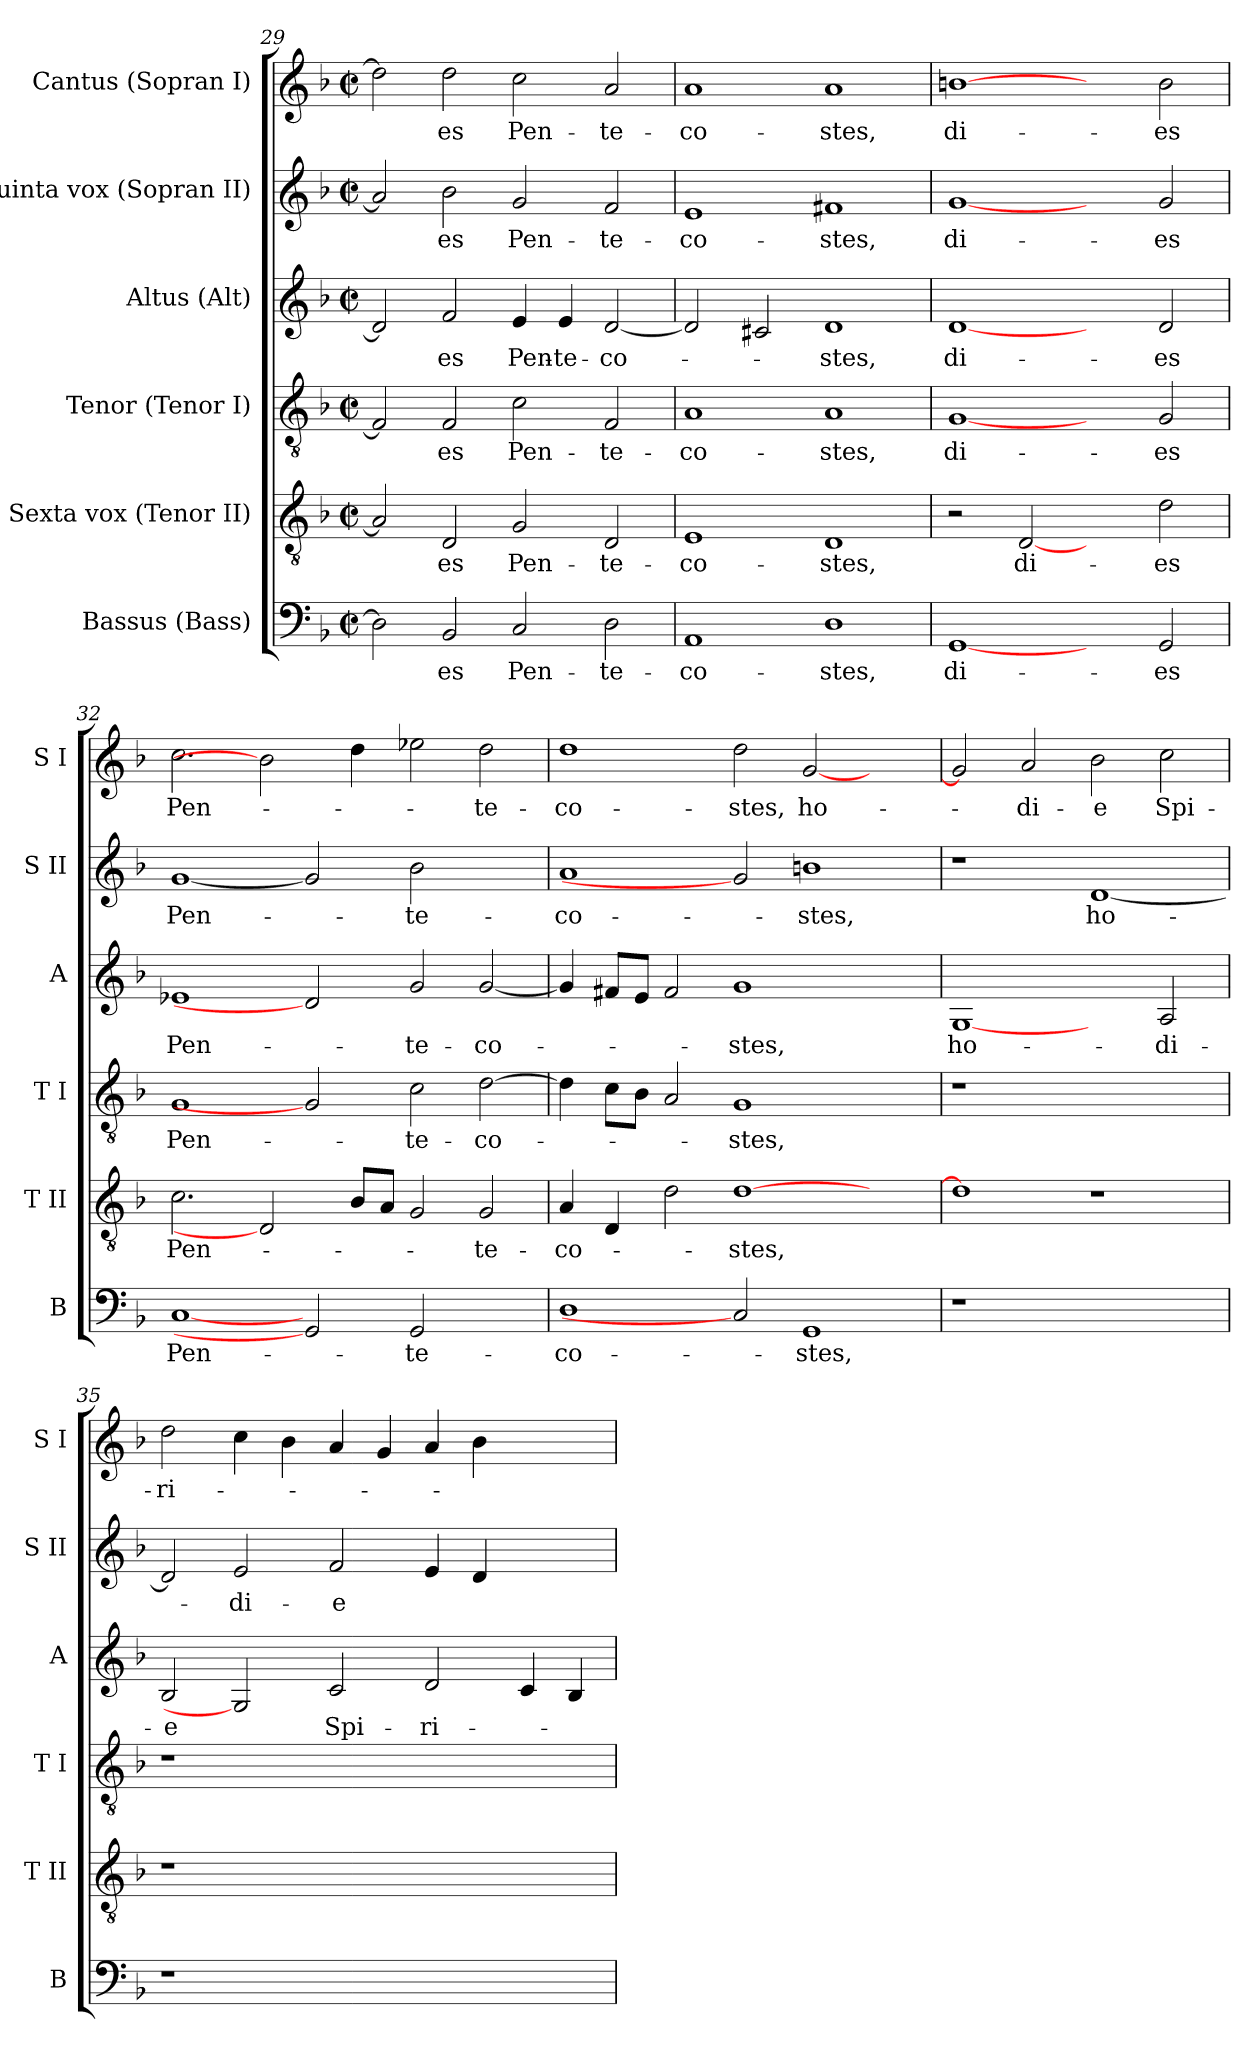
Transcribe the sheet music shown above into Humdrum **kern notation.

**kern	**text	**kern	**text	**kern	**text	**kern	**text	**kern	**text	**kern	**text
*part6	*part6	*part5	*part5	*part4	*part4	*part3	*part3	*part2	*part2	*part1	*part1
*staff6	*staff6	*staff5	*staff5	*staff4	*staff4	*staff3	*staff3	*staff2	*staff2	*staff1	*staff1
*I"Bassus (Bass)	*	*I"Sexta vox (Tenor II)	*	*I"Tenor (Tenor I)	*	*I"Altus (Alt)	*	*I"Quinta vox (Sopran II)	*	*I"Cantus (Sopran I)	*
*I'B	*	*I'T II	*	*I'T I	*	*I'A	*	*I'S II	*	*I'S I	*
*clefF4	*	*clefGv2	*	*clefGv2	*	*clefG2	*	*clefG2	*	*clefG2	*
*k[b-]	*	*k[b-]	*	*k[b-]	*	*k[b-]	*	*k[b-]	*	*k[b-]	*
*F:	*	*F:	*	*F:	*	*F:	*	*F:	*	*F:	*
*M2/2	*	*M2/2	*	*M2/2	*	*M2/2	*	*M2/2	*	*M2/2	*
*met(c|)	*	*met(c|)	*	*met(c|)	*	*met(c|)	*	*met(c|)	*	*met(c|)	*
=29	=29	=29	=29	=29	=29	=29	=29	=29	=29	=29	=29
2D\]	.	2A/]	.	2F/]	.	2d/]	.	2a/]	.	2dd\]	.
!	!LO:LY:b	!	!LO:LY:b	!	!LO:LY:b	!	!LO:LY:b	!	!LO:LY:b	!	!LO:LY:b
2BB-/	-es	2D/	-es	2F/	-es	2f/	-es	2b-\	-es	2dd\	-es
!	!LO:LY:b	!	!LO:LY:b	!	!LO:LY:b	!	!LO:LY:b	!	!LO:LY:b	!	!LO:LY:b
2C/	Pen-	2G/	Pen-	2c\	Pen-	4e/	Pen-	2g/	Pen-	2cc\	Pen-
!	!	!	!	!	!	!	!LO:LY:b	!	!	!	!
.	.	.	.	.	.	4e/	-te-	.	.	.	.
!	!LO:LY:b	!	!LO:LY:b	!	!LO:LY:b	!	!LO:LY:b	!	!LO:LY:b	!	!LO:LY:b
2D\	-te-	2D/	-te-	2F/	-te-	[2d/	-co-	2f/	-te-	2a/	-te-
=30	=30	=30	=30	=30	=30	=30	=30	=30	=30	=30	=30
!	!LO:LY:b	!	!LO:LY:b	!	!LO:LY:b	!	!	!	!LO:LY:b	!	!LO:LY:b
1AA	-co-	1E	-co-	1A	-co-	2d/]	.	1e	-co-	1a	-co-
.	.	.	.	.	.	2c#X/	.	.	.	.	.
!	!LO:LY:b	!	!LO:LY:b	!	!LO:LY:b	!	!LO:LY:b	!	!LO:LY:b	!	!LO:LY:b
1D	-stes,	1D	-stes,	1A	-stes,	1d	-stes,	1f#X	-stes,	1a	-stes,
=31	=31	=31	=31	=31	=31	=31	=31	=31	=31	=31	=31
!	!LO:LY:b	!	!	!	!LO:LY:b	!	!LO:LY:b	!	!LO:LY:b	!	!LO:LY:b
[1GG	di-	2r	.	[1G	di-	[1d	di-	[1g	di-	[1bn	di-
!	!	!	!LO:LY:b	!	!	!	!	!	!	!	!
.	.	[2D	di-	.	.	.	.	.	.	.	.
2ryy	.	2ryy	.	2ryy	.	2ryy	.	2ryy	.	2ryy	.
!	!LO:LY:b	!	!LO:LY:b	!	!LO:LY:b	!	!LO:LY:b	!	!LO:LY:b	!	!LO:LY:b
2GG/	-es	2d\	-es	2G/	-es	2d/	-es	2g/	-es	2b\	-es
=32	=32	=32	=32	=32	=32	=32	=32	=32	=32	=32	=32
!	!LO:LY:b	!	!LO:LY:b	!	!LO:LY:b	!	!LO:LY:b	!	!LO:LY:b	!	!LO:LY:b
[1C	Pen-	2.c\	Pen-	1G	Pen-	1e-X	Pen-	[1g	Pen-	2.cc\	Pen-
.	.	2D]	.	.	.	.	.	.	.	2b]	.
2GG]	.	.	.	2G]	.	2d]	.	2g]	.	.	.
.	.	8B-/L	.	.	.	.	.	.	.	4dd\	.
.	.	8A/J	.	.	.	.	.	.	.	.	.
!	!LO:LY:b	!	!	!	!LO:LY:b	!	!LO:LY:b	!	!LO:LY:b	!	!
2GG/	-te-	2G/	.	2c\	-te-	2g/	-te-	2b-\	-te-	2ee-X\	.
!	!	!	!LO:LY:b	!	!LO:LY:b	!	!LO:LY:b	!	!	!	!LO:LY:b
2ryy	.	2G/	-te-	[2d\	-co-	[2g/	-co-	2ryy	.	2dd\	-te-
!!LO:LB:g=z
=33	=33	=33	=33	=33	=33	=33	=33	=33	=33	=33	=33
!	!LO:LY:b	!	!LO:LY:b	!	!	!	!	!	!LO:LY:b	!	!LO:LY:b
1D	-co-	4A/	-co-	4d\]	.	4g/]	.	1a	-co-	1dd	-co-
.	.	4D/	.	8c\L	.	8f#X/L	.	.	.	.	.
.	.	.	.	8B-\J	.	8e/J	.	.	.	.	.
.	.	2d\	.	2A/	.	2f#/	.	.	.	.	.
!	!	!	!LO:LY:b	!	!LO:LY:b	!	!LO:LY:b	!	!	!	!LO:LY:b
2C]	.	[1d	-stes,	1G	-stes,	1g	-stes,	2g]	.	2dd\	-stes,
!	!LO:LY:b	!	!	!	!	!	!	!	!LO:LY:b	!	!LO:LY:b
1GG	-stes,	.	.	.	.	.	.	1bn	-stes,	[2g/	ho-
.	.	2ryy	.	2ryy	.	2ryy	.	.	.	2ryy	.
!!LO:PB:g=z
=34	=34	=34	=34	=34	=34	=34	=34	=34	=34	=34	=34
!	!	!	!	!	!	!	!LO:LY:b	!	!	!	!
1r	.	1d]	.	1r	.	[1G	ho-	1r	.	2g/]	.
!	!	!	!	!	!	!	!	!	!	!	!LO:LY:b
.	.	.	.	.	.	.	.	.	.	2a/	-di-
!	!	!	!	!	!	!	!	!	!LO:LY:b	!	!LO:LY:b
1ryy	.	1r	.	1ryy	.	2ryy	.	[1d	ho-	2b-\	-e
!	!	!	!	!	!	!	!LO:LY:b	!	!	!	!LO:LY:b
.	.	.	.	.	.	2A/	-di-	.	.	2cc\	Spi-
=35	=35	=35	=35	=35	=35	=35	=35	=35	=35	=35	=35
!	!	!	!	!	!	!	!LO:LY:b	!	!	!	!LO:LY:b
1r	.	1r	.	1r	.	2B-/	-e	2d/]	.	2dd\	-ri-
!	!	!	!	!	!	!	!	!	!LO:LY:b	!	!
.	.	.	.	.	.	2G]	.	2e/	-di-	4cc\	.
.	.	.	.	.	.	.	.	.	.	4b-\	.
!	!	!	!	!	!	!	!LO:LY:b	!	!LO:LY:b	!	!
1.ryy	.	1.ryy	.	1.ryy	.	2c/	Spi-	2f/	-e	4a/	.
.	.	.	.	.	.	.	.	.	.	4g/	.
!	!	!	!	!	!	!	!LO:LY:b	!	!	!	!
.	.	.	.	.	.	2d/	-ri-	4e/	.	4a/	.
.	.	.	.	.	.	.	.	4d/	.	4b-\	.
.	.	.	.	.	.	4c/	.	2ryy	.	2ryy	.
.	.	.	.	.	.	4B-/	.	.	.	.	.
=	=	=	=	=	=	=	=	=	=	=	=
*-	*-	*-	*-	*-	*-	*-	*-	*-	*-	*-	*-
